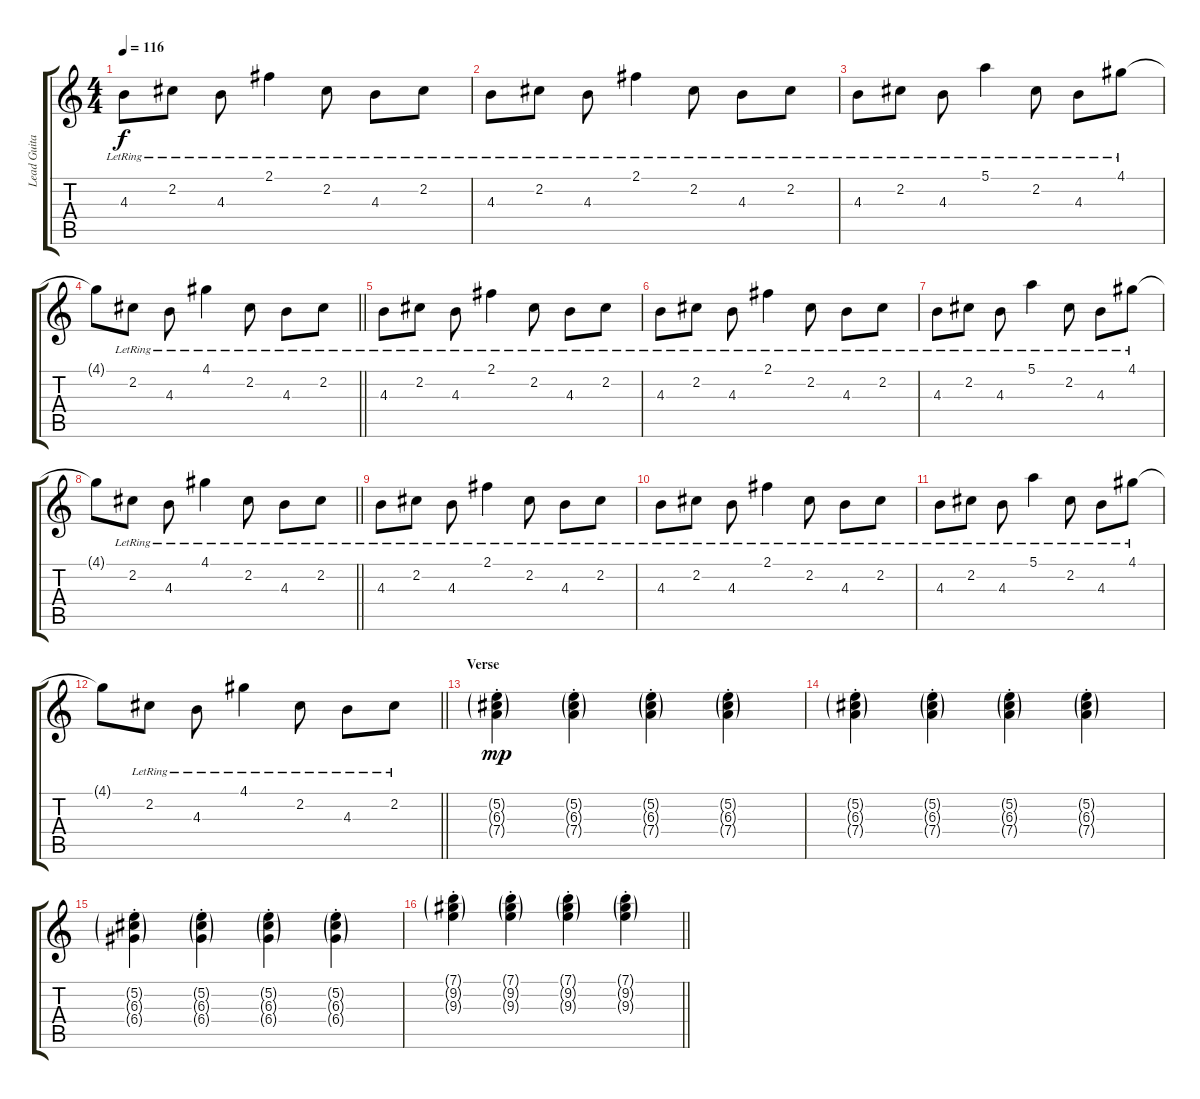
\track ("Lead Guitar" "Lead Guita") {instrument electricguitarclean}
\staff {score tabs}
\tuning (E4 B3 G3 D3 A2 E2) {hide}
\ts (4 4)
\tempo 116
\clef g2
\ks c
4.3{lr}.8{dy f} 2.2{lr}.8 4.3{lr}.8 2.1{lr}.4 2.2{lr}.8 4.3{lr}.8 2.2{lr}.8 |
4.3{lr}.8 2.2{lr}.8 4.3{lr}.8 2.1{lr}.4 2.2{lr}.8 4.3{lr}.8 2.2{lr}.8 |
4.3{lr}.8 2.2{lr}.8 4.3{lr}.8 5.1{lr}.4 2.2{lr}.8 4.3{lr}.8 4.1{lr}.8 |
\barLineRight lightlight
4.1{t}.8 2.2{lr}.8 4.3{lr}.8 4.1{lr}.4 2.2{lr}.8 4.3{lr}.8 2.2{lr}.8 |
4.3{lr}.8 2.2{lr}.8 4.3{lr}.8 2.1{lr}.4 2.2{lr}.8 4.3{lr}.8 2.2{lr}.8 |
4.3{lr}.8 2.2{lr}.8 4.3{lr}.8 2.1{lr}.4 2.2{lr}.8 4.3{lr}.8 2.2{lr}.8 |
4.3{lr}.8 2.2{lr}.8 4.3{lr}.8 5.1{lr}.4 2.2{lr}.8 4.3{lr}.8 4.1{lr}.8 |
\barLineRight lightlight
4.1{t}.8 2.2{lr}.8 4.3{lr}.8 4.1{lr}.4 2.2{lr}.8 4.3{lr}.8 2.2{lr}.8 |
4.3{lr}.8 2.2{lr}.8 4.3{lr}.8 2.1{lr}.4 2.2{lr}.8 4.3{lr}.8 2.2{lr}.8 |
4.3{lr}.8 2.2{lr}.8 4.3{lr}.8 2.1{lr}.4 2.2{lr}.8 4.3{lr}.8 2.2{lr}.8 |
4.3{lr}.8 2.2{lr}.8 4.3{lr}.8 5.1{lr}.4 2.2{lr}.8 4.3{lr}.8 4.1{lr}.8 |
\barLineRight lightlight
4.1{t}.8 2.2{lr}.8 4.3{lr}.8 4.1{lr}.4 2.2{lr}.8 4.3{lr}.8 2.2{lr}.8 |
\section ("" "Verse")
(5.2{g st} 6.3{g st} 7.4{g st}).4{dy mp} (5.2{g st} 6.3{g st} 7.4{g st}).4 (5.2{g st} 6.3{g st} 7.4{g st}).4 (5.2{g st} 6.3{g st} 7.4{g st}).4 |
(5.2{g st} 6.3{g st} 7.4{g st}).4 (5.2{g st} 6.3{g st} 7.4{g st}).4 (5.2{g st} 6.3{g st} 7.4{g st}).4 (5.2{g st} 6.3{g st} 7.4{g st}).4 |
(5.2{g st} 6.3{g st} 6.4{g}).4 (5.2{g st} 6.3{g st} 6.4{g}).4 (5.2{g st} 6.3{g st} 6.4{g}).4 (5.2{g st} 6.3{g st} 6.4{g}).4 |
\barLineRight lightlight
(7.1{g st} 9.2{g st} 9.3{g st}).4 (7.1{g st} 9.2{g st} 9.3{g st}).4 (7.1{g st} 9.2{g st} 9.3{g st}).4 (7.1{g st} 9.2{g st} 9.3{g st}).4
